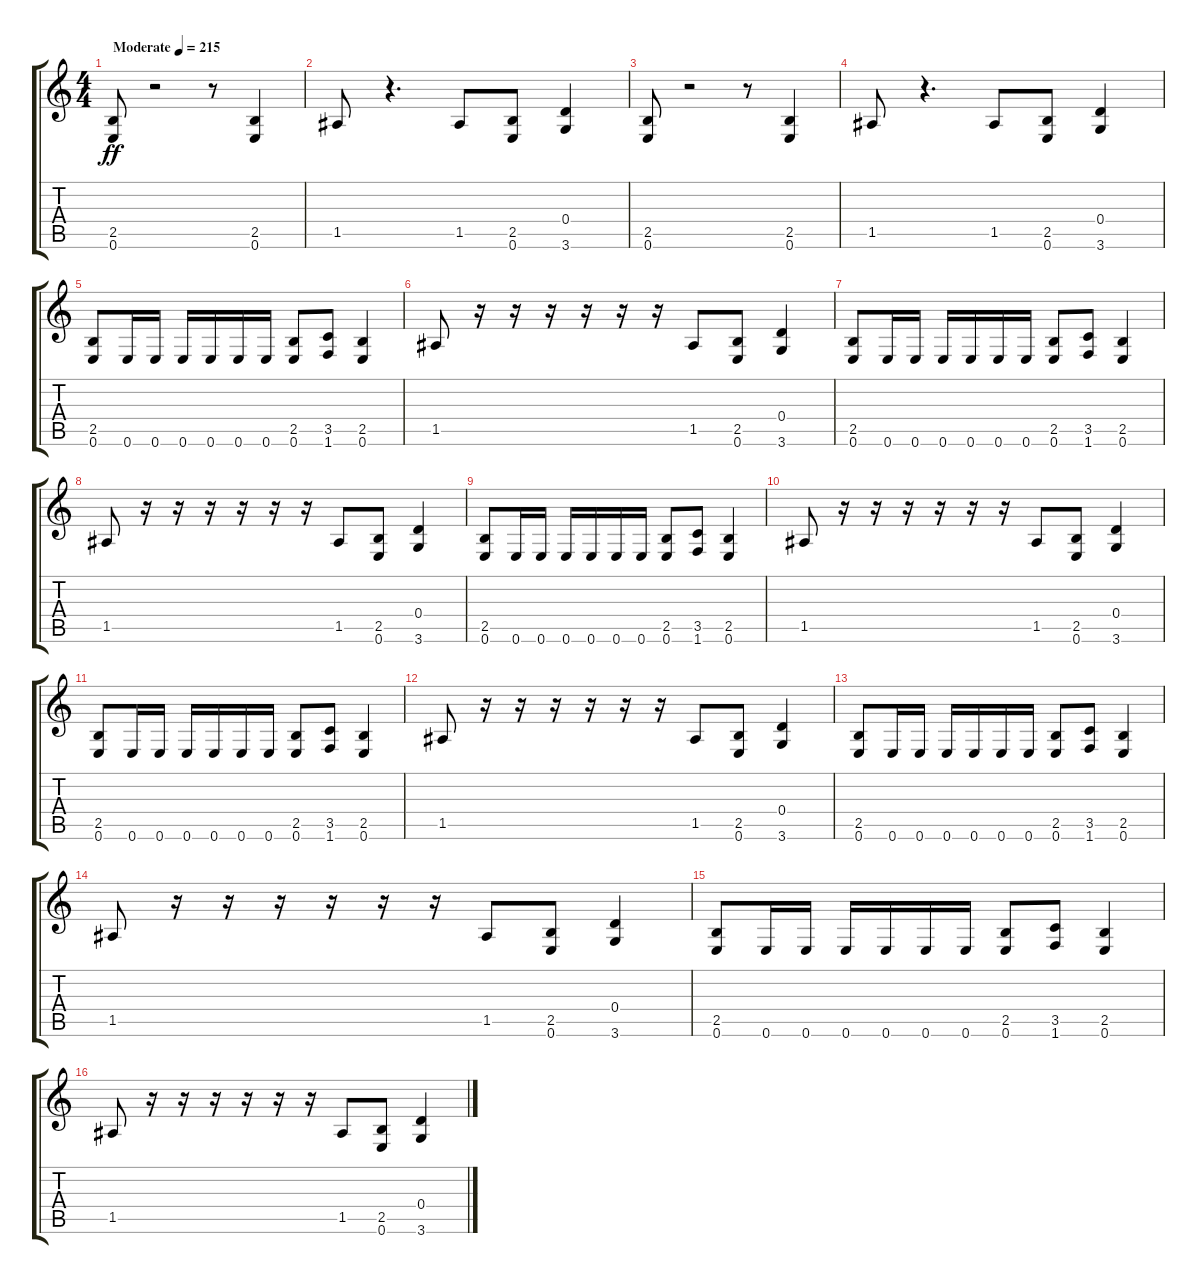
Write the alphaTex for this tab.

\track "" {instrument distortionguitar}
\staff {score tabs}
\tuning (E4 B3 G3 D3 A2 E2) {hide}
\ts (4 4)
\tempo (215 "Moderate")
\clef g2
\ks c
(2.5 0.6).8{dy ff instrument distortionguitar} r.2 r.8 (2.5 0.6).4 |
1.5.8 r.4{d} 1.5.8 (2.5 0.6).8 (0.4 3.6).4 |
(2.5 0.6).8 r.2 r.8 (2.5 0.6).4 |
1.5.8 r.4{d} 1.5.8 (2.5 0.6).8 (0.4 3.6).4 |
(2.5 0.6).8 0.6.16 0.6.16 0.6.16 0.6.16 0.6.16 0.6.16 (2.5 0.6).8 (3.5 1.6).8 (2.5 0.6).4 |
1.5.8 r.16 r.16 r.16 r.16 r.16 r.16 1.5.8 (2.5 0.6).8 (0.4 3.6).4 |
(2.5 0.6).8 0.6.16 0.6.16 0.6.16 0.6.16 0.6.16 0.6.16 (2.5 0.6).8 (3.5 1.6).8 (2.5 0.6).4 |
1.5.8 r.16 r.16 r.16 r.16 r.16 r.16 1.5.8 (2.5 0.6).8 (0.4 3.6).4 |
(2.5 0.6).8 0.6.16 0.6.16 0.6.16 0.6.16 0.6.16 0.6.16 (2.5 0.6).8 (3.5 1.6).8 (2.5 0.6).4 |
1.5.8 r.16 r.16 r.16 r.16 r.16 r.16 1.5.8 (2.5 0.6).8 (0.4 3.6).4 |
(2.5 0.6).8 0.6.16 0.6.16 0.6.16 0.6.16 0.6.16 0.6.16 (2.5 0.6).8 (3.5 1.6).8 (2.5 0.6).4 |
1.5.8 r.16 r.16 r.16 r.16 r.16 r.16 1.5.8 (2.5 0.6).8 (0.4 3.6).4 |
(2.5 0.6).8 0.6.16 0.6.16 0.6.16 0.6.16 0.6.16 0.6.16 (2.5 0.6).8 (3.5 1.6).8 (2.5 0.6).4 |
1.5.8 r.16 r.16 r.16 r.16 r.16 r.16 1.5.8 (2.5 0.6).8 (0.4 3.6).4 |
(2.5 0.6).8 0.6.16 0.6.16 0.6.16 0.6.16 0.6.16 0.6.16 (2.5 0.6).8 (3.5 1.6).8 (2.5 0.6).4 |
1.5.8 r.16 r.16 r.16 r.16 r.16 r.16 1.5.8 (2.5 0.6).8 (0.4 3.6).4
